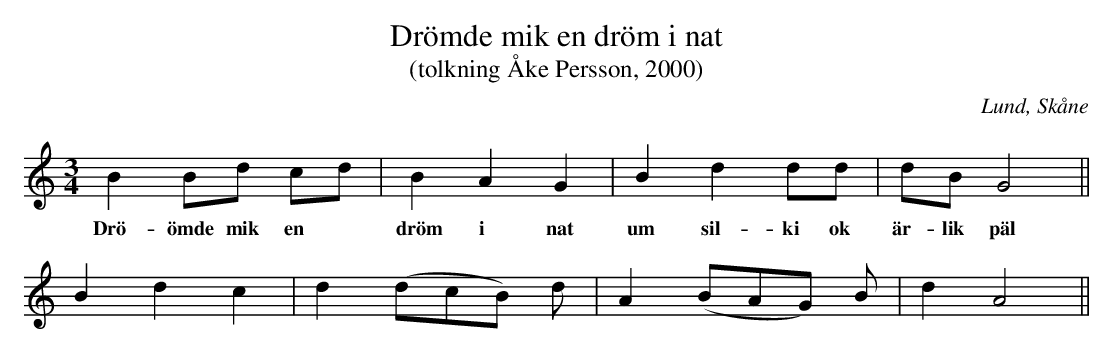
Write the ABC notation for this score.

X:1
T:Drömde mik en dröm i nat
T:(tolkning Åke Persson, 2000)
O:Lund, Skåne
M:3/4
L:1/8
K:C
B2 Bd cd | B2 A2 G2 | B2 d2 dd | dB G4 ||
w:Drö-ömde mik en|dröm i nat| um sil-ki ok|är-lik päl
B2 d2 c2 | d2 (dcB) d | A2 (BAG) B | d2 A4 ||
